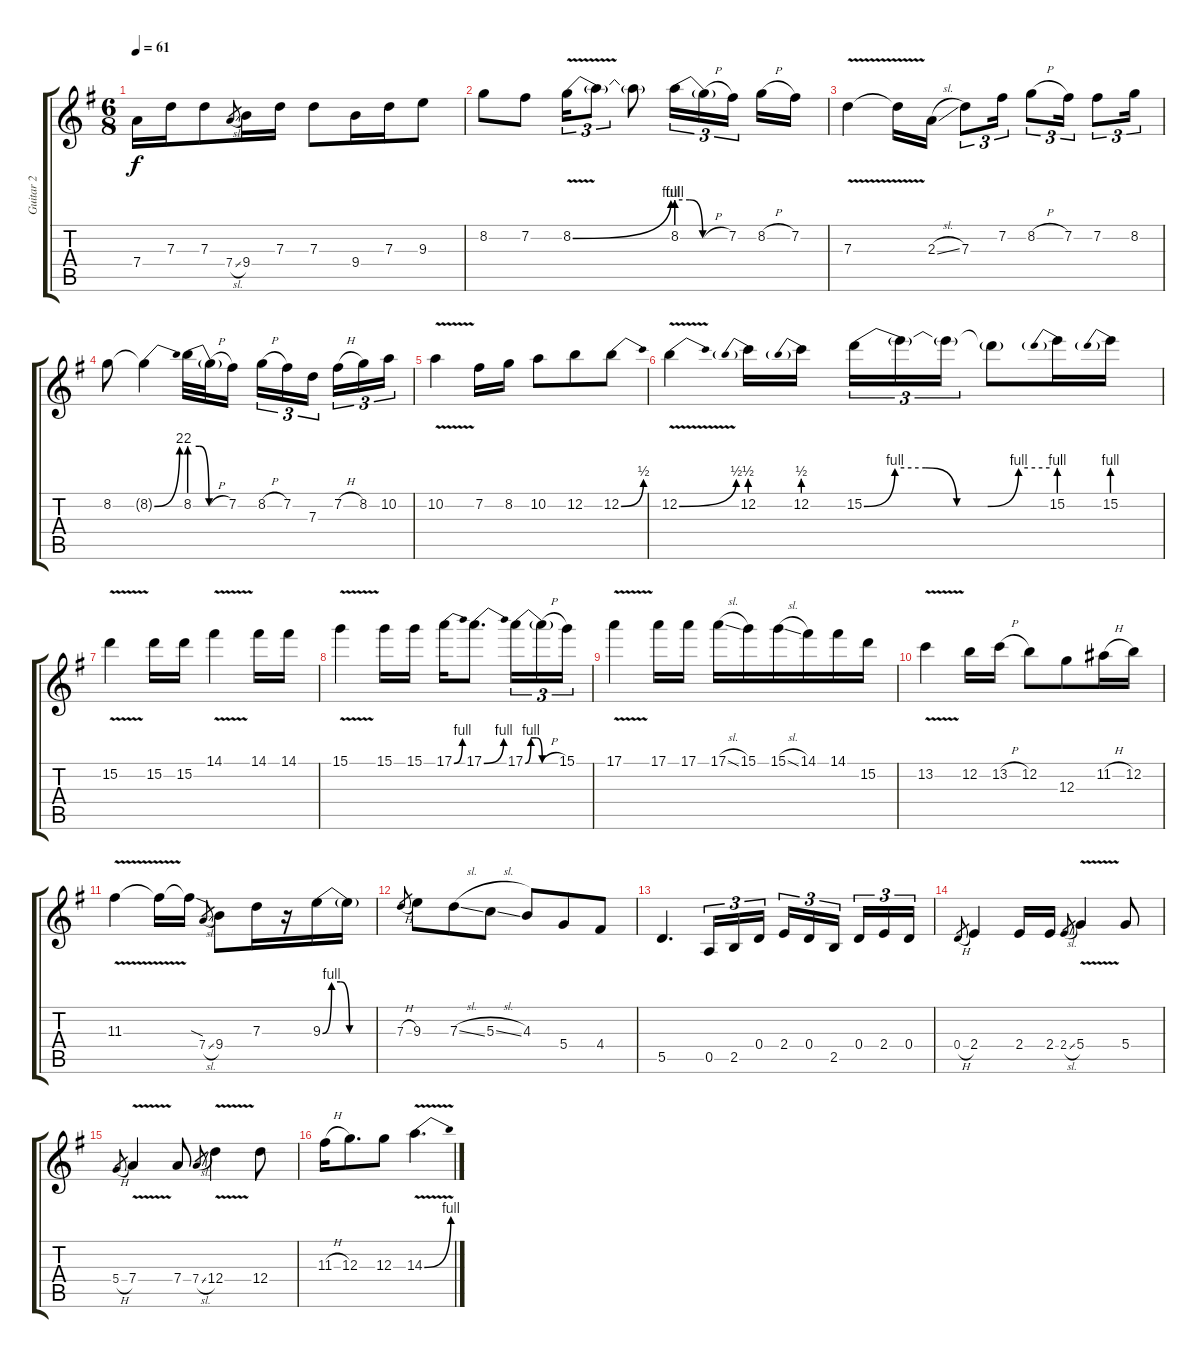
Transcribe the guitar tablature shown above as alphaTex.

\track ("Guitar 2" "Guitar 2") {instrument electricguitarjazz}
\staff {score tabs}
\tuning (E4 B3 G3 D3 A2 E2) {hide}
\ts (6 8)
\tempo 61
\clef g2
\ks g
7.4.16{dy f} 7.3.16 7.3.8 7.4{sl}.8{gr} 9.4.16 7.3.16 7.3.8 9.4.16 7.3.16 9.3.8 |
8.2.8 7.2.8 8.2{be (bend 0 0 60 4) v}.16{tu (3 2)} 8.2{t}.8{tu (3 2)} 8.2{t}.8 8.2{be (custom 0 4 15 4 30 0 60 0)}.16{tu (3 2)} 8.2{h t}.16{tu (3 2)} 7.2.16{tu (3 2) beam splitsecondary} 8.2{h}.16 7.2.16 |
7.3{v}.4 7.3{t}.16 2.3{sl}.16 7.3.8{tu (3 2)} 7.2.16{tu (3 2)} 8.2{h}.8{tu (3 2)} 7.2.16{tu (3 2)} 7.2.8{tu (3 2)} 8.2.16{tu (3 2)} |
8.2.8 8.2{be (bend 0 0 60 8) t}.4 8.2{be (custom 0 8 15 8 30 0 60 0)}.32 8.2{h t}.32 7.2.16{beam splitsecondary} 8.2{h}.16{tu (3 2)} 7.2.16{tu (3 2)} 7.3.16{tu (3 2) beam splitsecondary} 7.2{h}.16{tu (3 2)} 8.2.16{tu (3 2)} 10.2.16{tu (3 2)} |
10.2{v}.4 7.2.16 8.2.16 10.2.8 12.2.8 12.2{be (bend 0 0 60 2)}.8 |
12.2{be (bend 0 0 60 2) v}.4 12.2{be (prebend 0 2 60 2)}.16 12.2{be (prebend 0 2 60 2)}.16 15.2{be (custom 0 0 10 4 20 4 30 0 40 0 50 4 60 4)}.16{tu (3 2)} 15.2{t}.16{tu (3 2)} 15.2{t}.16{tu (3 2)} 15.2{t}.8 15.2{be (prebend 0 4 60 4)}.16 15.2{be (prebend 0 4 60 4)}.16 |
15.2{v}.4 15.2.16 15.2.16 14.1{v}.4 14.1.16 14.1.16 |
15.1{v}.4 15.1.16 15.1.16 17.1{be (bend 0 0 60 4)}.16 17.1{be (bend 0 0 60 4)}.8{d} 17.1{be (custom 0 0 10 4 20 4 30 0 60 0)}.16{tu (3 2)} 17.1{h t}.16{tu (3 2)} 15.1.16{tu (3 2)} |
17.1{v}.4 17.1.16 17.1.16 17.1{sl}.16 15.1.16 15.1{sl}.16 14.1.16 14.1.16 15.2.16 |
13.2{v}.4 12.2.16 13.2{h}.16 12.2.8 12.3.8 11.2{h}.16 12.2.16 |
11.3{v}.4 11.3{t}.16 11.3{sod t}.16 7.4{sl}.8{gr} 9.4.8 7.3.16 r.16 9.3{be (custom 0 0 10 4 20 4 30 0 60 0)}.16 9.3{t}.16 |
7.3{h}.8{gr} 9.3.8 7.3{sl}.8 5.3{sl}.8 4.3.8 5.4.8 4.4.8 |
5.5.4{d} 0.5.16{tu (3 2)} 2.5.16{tu (3 2)} 0.4.16{tu (3 2) beam splitsecondary} 2.4.16{tu (3 2)} 0.4.16{tu (3 2)} 2.5.16{tu (3 2) beam splitsecondary} 0.4.16{tu (3 2)} 2.4.16{tu (3 2)} 0.4.16{tu (3 2)} |
0.4{h}.8{gr} 2.4.4 2.4.16 2.4.16 2.4{sl}.8{gr} 5.4{v}.4 5.4.8 |
5.4{h}.8{gr} 7.4{v}.4 7.4.8 7.4{sl}.8{gr} 12.4{v}.4 12.4.8 |
11.3{h}.16 12.3.8{d} 12.3.8 14.3{be (bend 0 0 60 4) v}.4{d}
